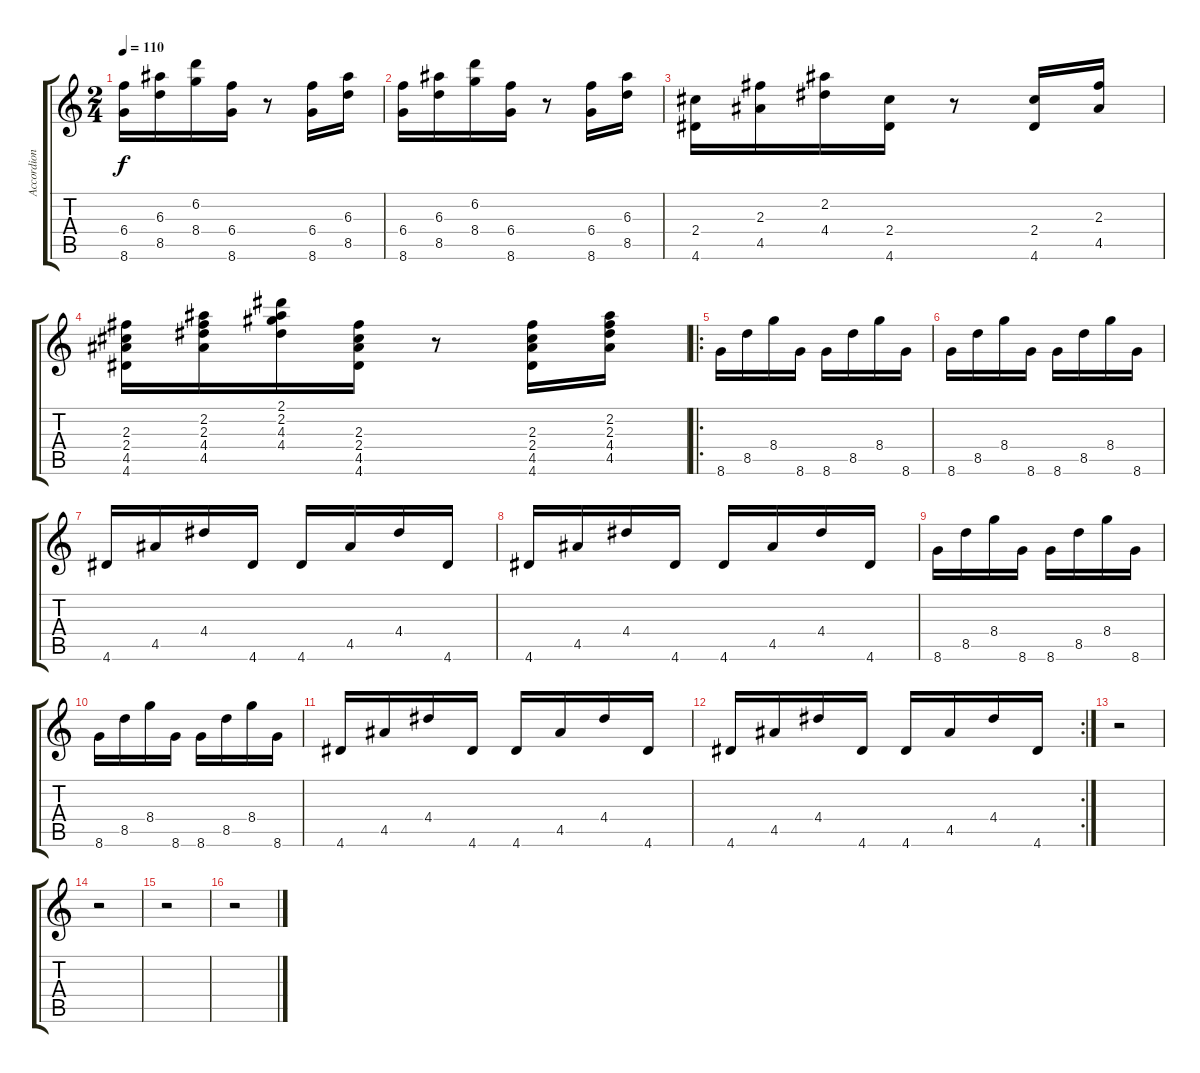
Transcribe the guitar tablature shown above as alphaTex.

\track ("Accordion" "Accordion") {instrument accordion}
\staff {score tabs}
\tuning (Db6 Ab5 E5 B4 Gb4 B3) {hide}
\ts (2 4)
\tempo 110
\clef g2
\ks c
(6.4 8.6).16{dy f} (6.3 8.5).16 (6.2 8.4).16 (6.4 8.6).16 r.8 (6.4 8.6).16 (6.3 8.5).16 |
(6.4 8.6).16 (6.3 8.5).16 (6.2 8.4).16 (6.4 8.6).16 r.8 (6.4 8.6).16 (6.3 8.5).16 |
(2.4 4.6).16 (2.3 4.5).16 (2.2 4.4).16 (2.4 4.6).16 r.8 (2.4 4.6).16 (2.3 4.5).16 |
(2.3 2.4 4.5 4.6).16 (2.2 2.3 4.4 4.5).16 (2.1 2.2 4.3 4.4).16 (2.3 2.4 4.5 4.6).16 r.8 (2.3 2.4 4.5 4.6).16 (2.2 2.3 4.4 4.5).16 |
\ro
8.6.16 8.5.16 8.4.16 8.6.16 8.6.16 8.5.16 8.4.16 8.6.16 |
8.6.16 8.5.16 8.4.16 8.6.16 8.6.16 8.5.16 8.4.16 8.6.16 |
4.6.16 4.5.16 4.4.16 4.6.16 4.6.16 4.5.16 4.4.16 4.6.16 |
4.6.16 4.5.16 4.4.16 4.6.16 4.6.16 4.5.16 4.4.16 4.6.16 |
8.6.16 8.5.16 8.4.16 8.6.16 8.6.16 8.5.16 8.4.16 8.6.16 |
8.6.16 8.5.16 8.4.16 8.6.16 8.6.16 8.5.16 8.4.16 8.6.16 |
4.6.16 4.5.16 4.4.16 4.6.16 4.6.16 4.5.16 4.4.16 4.6.16 |
\rc 2
4.6.16 4.5.16 4.4.16 4.6.16 4.6.16 4.5.16 4.4.16 4.6.16 |
r.2 |
r.2 |
r.2 |
r.2
